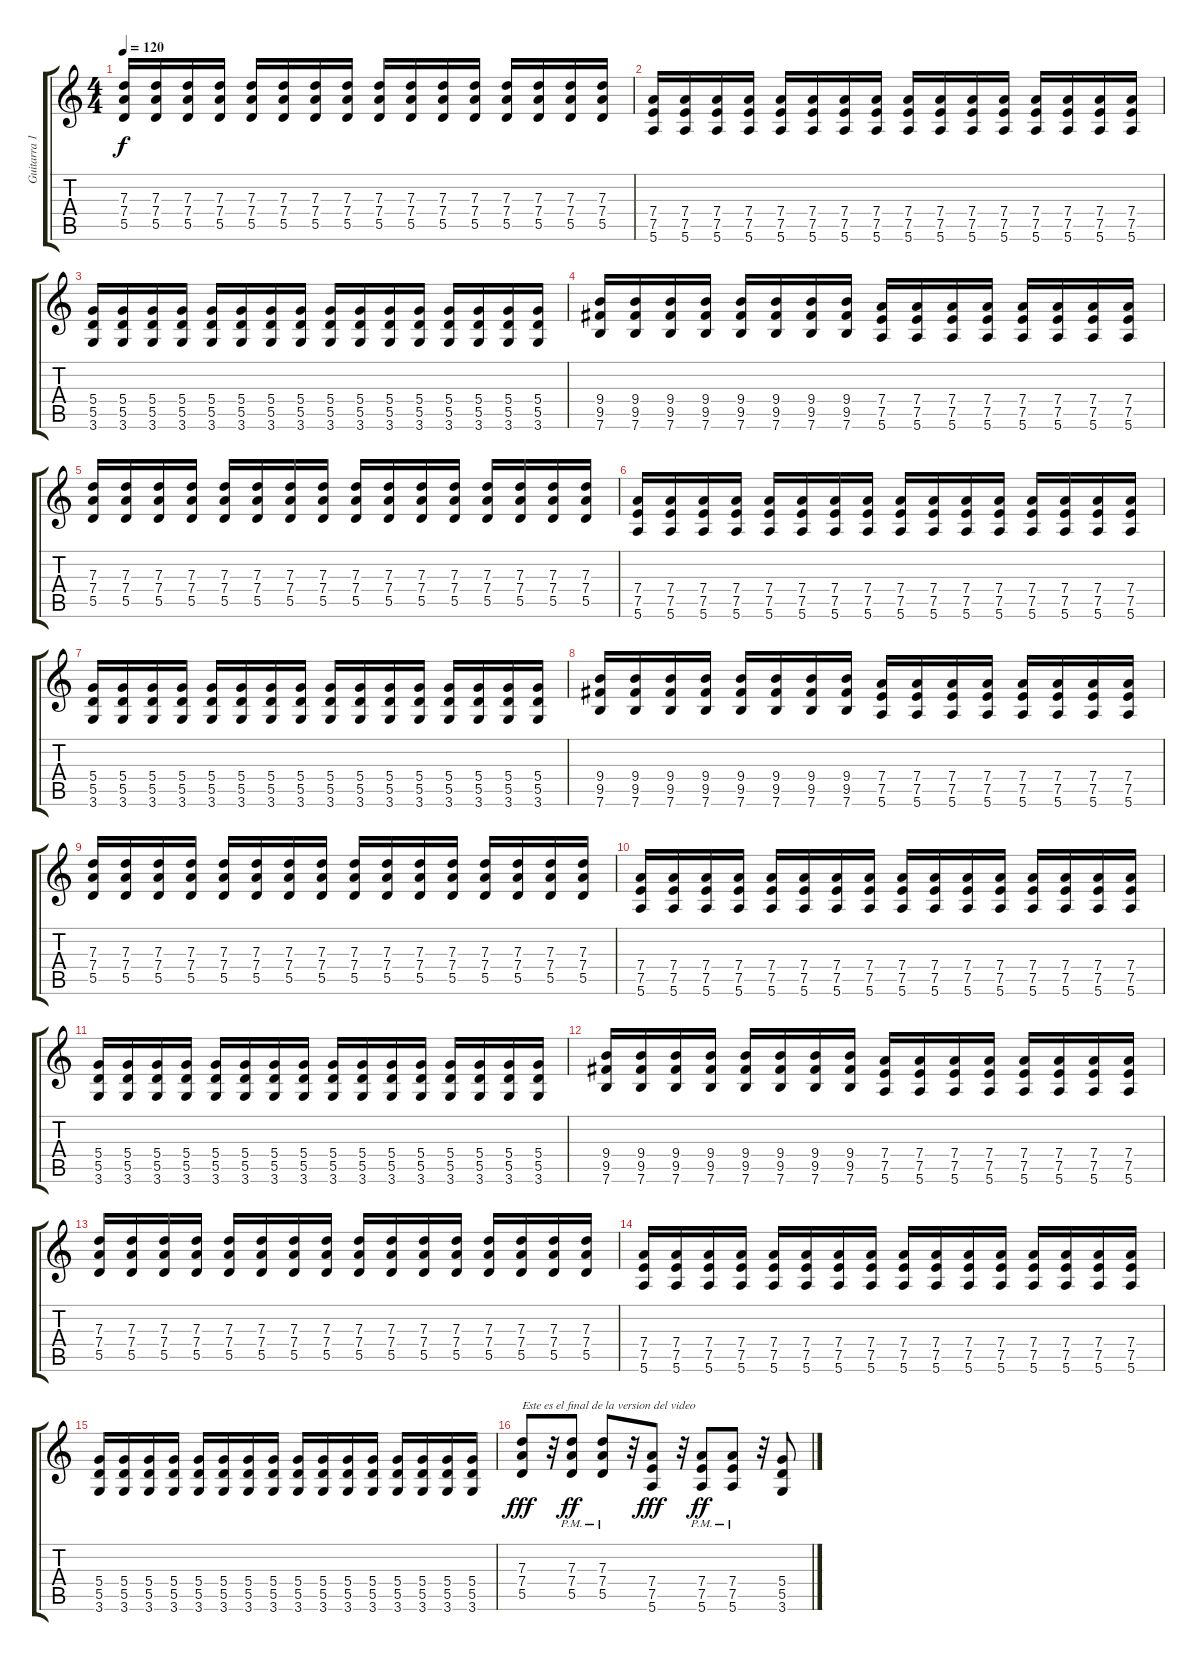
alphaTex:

\track ("Guitarra 1" "Guitarra 1") {instrument distortionguitar}
\staff {score tabs}
\tuning (E4 B3 G3 D3 A2 E2) {hide}
\ts (4 4)
\tempo 120
\clef g2
\ks c
(7.3 7.4 5.5).16{dy f} (7.3 7.4 5.5).16 (7.3 7.4 5.5).16 (7.3 7.4 5.5).16 (7.3 7.4 5.5).16 (7.3 7.4 5.5).16 (7.3 7.4 5.5).16 (7.3 7.4 5.5).16 (7.3 7.4 5.5).16 (7.3 7.4 5.5).16 (7.3 7.4 5.5).16 (7.3 7.4 5.5).16 (7.3 7.4 5.5).16 (7.3 7.4 5.5).16 (7.3 7.4 5.5).16 (7.3 7.4 5.5).16 |
(7.4 7.5 5.6).16 (7.4 7.5 5.6).16 (7.4 7.5 5.6).16 (7.4 7.5 5.6).16 (7.4 7.5 5.6).16 (7.4 7.5 5.6).16 (7.4 7.5 5.6).16 (7.4 7.5 5.6).16 (7.4 7.5 5.6).16 (7.4 7.5 5.6).16 (7.4 7.5 5.6).16 (7.4 7.5 5.6).16 (7.4 7.5 5.6).16 (7.4 7.5 5.6).16 (7.4 7.5 5.6).16 (7.4 7.5 5.6).16 |
(5.4 5.5 3.6).16 (5.4 5.5 3.6).16 (5.4 5.5 3.6).16 (5.4 5.5 3.6).16 (5.4 5.5 3.6).16 (5.4 5.5 3.6).16 (5.4 5.5 3.6).16 (5.4 5.5 3.6).16 (5.4 5.5 3.6).16 (5.4 5.5 3.6).16 (5.4 5.5 3.6).16 (5.4 5.5 3.6).16 (5.4 5.5 3.6).16 (5.4 5.5 3.6).16 (5.4 5.5 3.6).16 (5.4 5.5 3.6).16 |
(9.4 9.5 7.6).16 (9.4 9.5 7.6).16 (9.4 9.5 7.6).16 (9.4 9.5 7.6).16 (9.4 9.5 7.6).16 (9.4 9.5 7.6).16 (9.4 9.5 7.6).16 (9.4 9.5 7.6).16 (7.4 7.5 5.6).16 (7.4 7.5 5.6).16 (7.4 7.5 5.6).16 (7.4 7.5 5.6).16 (7.4 7.5 5.6).16 (7.4 7.5 5.6).16 (7.4 7.5 5.6).16 (7.4 7.5 5.6).16 |
(7.3 7.4 5.5).16 (7.3 7.4 5.5).16 (7.3 7.4 5.5).16 (7.3 7.4 5.5).16 (7.3 7.4 5.5).16 (7.3 7.4 5.5).16 (7.3 7.4 5.5).16 (7.3 7.4 5.5).16 (7.3 7.4 5.5).16 (7.3 7.4 5.5).16 (7.3 7.4 5.5).16 (7.3 7.4 5.5).16 (7.3 7.4 5.5).16 (7.3 7.4 5.5).16 (7.3 7.4 5.5).16 (7.3 7.4 5.5).16 |
(7.4 7.5 5.6).16 (7.4 7.5 5.6).16 (7.4 7.5 5.6).16 (7.4 7.5 5.6).16 (7.4 7.5 5.6).16 (7.4 7.5 5.6).16 (7.4 7.5 5.6).16 (7.4 7.5 5.6).16 (7.4 7.5 5.6).16 (7.4 7.5 5.6).16 (7.4 7.5 5.6).16 (7.4 7.5 5.6).16 (7.4 7.5 5.6).16 (7.4 7.5 5.6).16 (7.4 7.5 5.6).16 (7.4 7.5 5.6).16 |
(5.4 5.5 3.6).16 (5.4 5.5 3.6).16 (5.4 5.5 3.6).16 (5.4 5.5 3.6).16 (5.4 5.5 3.6).16 (5.4 5.5 3.6).16 (5.4 5.5 3.6).16 (5.4 5.5 3.6).16 (5.4 5.5 3.6).16 (5.4 5.5 3.6).16 (5.4 5.5 3.6).16 (5.4 5.5 3.6).16 (5.4 5.5 3.6).16 (5.4 5.5 3.6).16 (5.4 5.5 3.6).16 (5.4 5.5 3.6).16 |
(9.4 9.5 7.6).16 (9.4 9.5 7.6).16 (9.4 9.5 7.6).16 (9.4 9.5 7.6).16 (9.4 9.5 7.6).16 (9.4 9.5 7.6).16 (9.4 9.5 7.6).16 (9.4 9.5 7.6).16 (7.4 7.5 5.6).16 (7.4 7.5 5.6).16 (7.4 7.5 5.6).16 (7.4 7.5 5.6).16 (7.4 7.5 5.6).16 (7.4 7.5 5.6).16 (7.4 7.5 5.6).16 (7.4 7.5 5.6).16 |
(7.3 7.4 5.5).16 (7.3 7.4 5.5).16 (7.3 7.4 5.5).16 (7.3 7.4 5.5).16 (7.3 7.4 5.5).16 (7.3 7.4 5.5).16 (7.3 7.4 5.5).16 (7.3 7.4 5.5).16 (7.3 7.4 5.5).16 (7.3 7.4 5.5).16 (7.3 7.4 5.5).16 (7.3 7.4 5.5).16 (7.3 7.4 5.5).16 (7.3 7.4 5.5).16 (7.3 7.4 5.5).16 (7.3 7.4 5.5).16 |
(7.4 7.5 5.6).16 (7.4 7.5 5.6).16 (7.4 7.5 5.6).16 (7.4 7.5 5.6).16 (7.4 7.5 5.6).16 (7.4 7.5 5.6).16 (7.4 7.5 5.6).16 (7.4 7.5 5.6).16 (7.4 7.5 5.6).16 (7.4 7.5 5.6).16 (7.4 7.5 5.6).16 (7.4 7.5 5.6).16 (7.4 7.5 5.6).16 (7.4 7.5 5.6).16 (7.4 7.5 5.6).16 (7.4 7.5 5.6).16 |
(5.4 5.5 3.6).16 (5.4 5.5 3.6).16 (5.4 5.5 3.6).16 (5.4 5.5 3.6).16 (5.4 5.5 3.6).16 (5.4 5.5 3.6).16 (5.4 5.5 3.6).16 (5.4 5.5 3.6).16 (5.4 5.5 3.6).16 (5.4 5.5 3.6).16 (5.4 5.5 3.6).16 (5.4 5.5 3.6).16 (5.4 5.5 3.6).16 (5.4 5.5 3.6).16 (5.4 5.5 3.6).16 (5.4 5.5 3.6).16 |
(9.4 9.5 7.6).16 (9.4 9.5 7.6).16 (9.4 9.5 7.6).16 (9.4 9.5 7.6).16 (9.4 9.5 7.6).16 (9.4 9.5 7.6).16 (9.4 9.5 7.6).16 (9.4 9.5 7.6).16 (7.4 7.5 5.6).16 (7.4 7.5 5.6).16 (7.4 7.5 5.6).16 (7.4 7.5 5.6).16 (7.4 7.5 5.6).16 (7.4 7.5 5.6).16 (7.4 7.5 5.6).16 (7.4 7.5 5.6).16 |
(7.3 7.4 5.5).16 (7.3 7.4 5.5).16 (7.3 7.4 5.5).16 (7.3 7.4 5.5).16 (7.3 7.4 5.5).16 (7.3 7.4 5.5).16 (7.3 7.4 5.5).16 (7.3 7.4 5.5).16 (7.3 7.4 5.5).16 (7.3 7.4 5.5).16 (7.3 7.4 5.5).16 (7.3 7.4 5.5).16 (7.3 7.4 5.5).16 (7.3 7.4 5.5).16 (7.3 7.4 5.5).16 (7.3 7.4 5.5).16 |
(7.4 7.5 5.6).16 (7.4 7.5 5.6).16 (7.4 7.5 5.6).16 (7.4 7.5 5.6).16 (7.4 7.5 5.6).16 (7.4 7.5 5.6).16 (7.4 7.5 5.6).16 (7.4 7.5 5.6).16 (7.4 7.5 5.6).16 (7.4 7.5 5.6).16 (7.4 7.5 5.6).16 (7.4 7.5 5.6).16 (7.4 7.5 5.6).16 (7.4 7.5 5.6).16 (7.4 7.5 5.6).16 (7.4 7.5 5.6).16 |
(5.4 5.5 3.6).16 (5.4 5.5 3.6).16 (5.4 5.5 3.6).16 (5.4 5.5 3.6).16 (5.4 5.5 3.6).16 (5.4 5.5 3.6).16 (5.4 5.5 3.6).16 (5.4 5.5 3.6).16 (5.4 5.5 3.6).16 (5.4 5.5 3.6).16 (5.4 5.5 3.6).16 (5.4 5.5 3.6).16 (5.4 5.5 3.6).16 (5.4 5.5 3.6).16 (5.4 5.5 3.6).16 (5.4 5.5 3.6).16 |
(7.3 7.4 5.5).8{txt "Este es el final de la version del video" dy fff} r.32 (7.3 7.4{pm} 5.5).8{dy ff} (7.3{pm} 7.4 5.5).8 r.32 (7.4 7.5 5.6).8{dy fff} r.32 (7.4{pm} 7.5 5.6).8{dy ff} (7.4{pm} 7.5 5.6).8 r.32 (5.4 5.5 3.6).8
